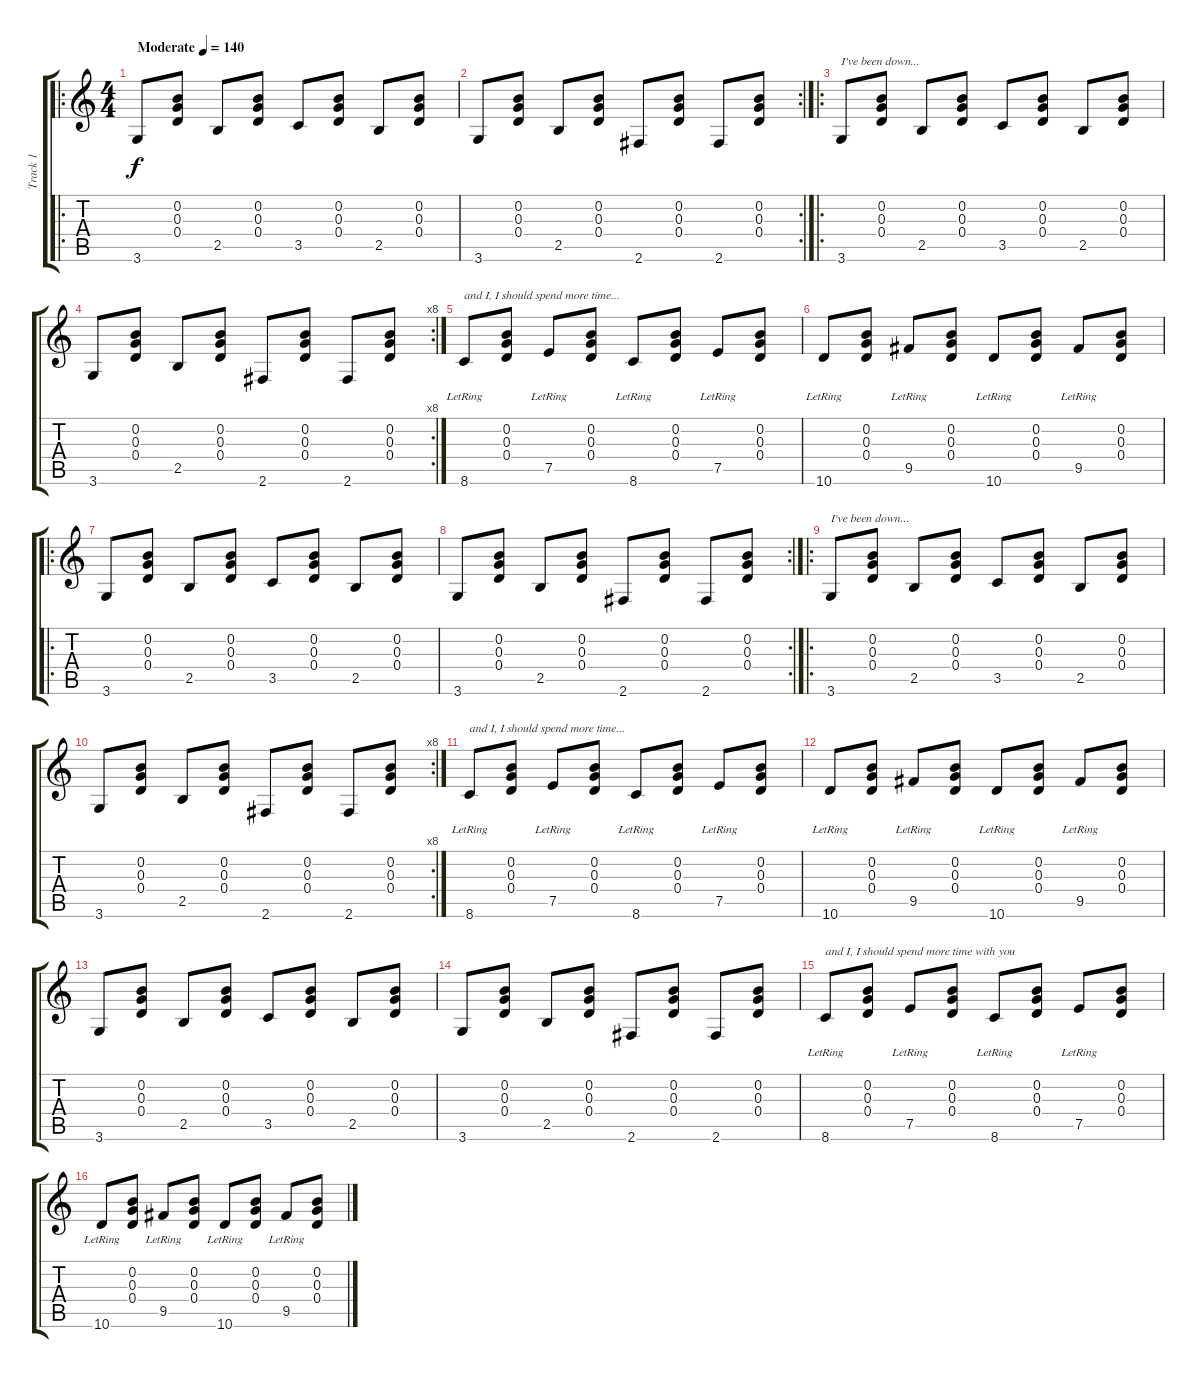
\track ("Track 1" "Track 1") {instrument acousticguitarsteel}
\staff {score tabs}
\tuning (E4 B3 G3 D3 A2 E2) {hide}
\ro
\ts (4 4)
\tempo (140 "Moderate")
\clef g2
\ks c
3.6.8{dy f instrument acousticguitarsteel} (0.2 0.3 0.4).8 2.5.8 (0.2 0.3 0.4).8 3.5.8 (0.2 0.3 0.4).8 2.5.8 (0.2 0.3 0.4).8 |
\rc 2
3.6.8 (0.2 0.3 0.4).8 2.5.8 (0.2 0.3 0.4).8 2.6.8 (0.2 0.3 0.4).8 2.6.8 (0.2 0.3 0.4).8 |
\ro
3.6.8{txt "I've been down..."} (0.2 0.3 0.4).8 2.5.8 (0.2 0.3 0.4).8 3.5.8 (0.2 0.3 0.4).8 2.5.8 (0.2 0.3 0.4).8 |
\rc 8
3.6.8 (0.2 0.3 0.4).8 2.5.8 (0.2 0.3 0.4).8 2.6.8 (0.2 0.3 0.4).8 2.6.8 (0.2 0.3 0.4).8 |
8.6{lr}.8{txt "and I, I should spend more time..."} (0.2 0.3 0.4).8 7.5{lr}.8 (0.2 0.3 0.4).8 8.6{lr}.8 (0.2 0.3 0.4).8 7.5{lr}.8 (0.2 0.3 0.4).8 |
10.6{lr}.8 (0.2 0.3 0.4).8 9.5{lr}.8 (0.2 0.3 0.4).8 10.6{lr}.8 (0.2 0.3 0.4).8 9.5{lr}.8 (0.2 0.3 0.4).8 |
\ro
3.6.8 (0.2 0.3 0.4).8 2.5.8 (0.2 0.3 0.4).8 3.5.8 (0.2 0.3 0.4).8 2.5.8 (0.2 0.3 0.4).8 |
\rc 2
3.6.8 (0.2 0.3 0.4).8 2.5.8 (0.2 0.3 0.4).8 2.6.8 (0.2 0.3 0.4).8 2.6.8 (0.2 0.3 0.4).8 |
\ro
3.6.8{txt "I've been down..."} (0.2 0.3 0.4).8 2.5.8 (0.2 0.3 0.4).8 3.5.8 (0.2 0.3 0.4).8 2.5.8 (0.2 0.3 0.4).8 |
\rc 8
3.6.8 (0.2 0.3 0.4).8 2.5.8 (0.2 0.3 0.4).8 2.6.8 (0.2 0.3 0.4).8 2.6.8 (0.2 0.3 0.4).8 |
8.6{lr}.8{txt "and I, I should spend more time..."} (0.2 0.3 0.4).8 7.5{lr}.8 (0.2 0.3 0.4).8 8.6{lr}.8 (0.2 0.3 0.4).8 7.5{lr}.8 (0.2 0.3 0.4).8 |
10.6{lr}.8 (0.2 0.3 0.4).8 9.5{lr}.8 (0.2 0.3 0.4).8 10.6{lr}.8 (0.2 0.3 0.4).8 9.5{lr}.8 (0.2 0.3 0.4).8 |
3.6.8 (0.2 0.3 0.4).8 2.5.8 (0.2 0.3 0.4).8 3.5.8 (0.2 0.3 0.4).8 2.5.8 (0.2 0.3 0.4).8 |
3.6.8 (0.2 0.3 0.4).8 2.5.8 (0.2 0.3 0.4).8 2.6.8 (0.2 0.3 0.4).8 2.6.8 (0.2 0.3 0.4).8 |
8.6{lr}.8{txt "and I, I should spend more time with you"} (0.2 0.3 0.4).8 7.5{lr}.8 (0.2 0.3 0.4).8 8.6{lr}.8 (0.2 0.3 0.4).8 7.5{lr}.8 (0.2 0.3 0.4).8 |
10.6{lr}.8 (0.2 0.3 0.4).8 9.5{lr}.8 (0.2 0.3 0.4).8 10.6{lr}.8 (0.2 0.3 0.4).8 9.5{lr}.8 (0.2 0.3 0.4).8
